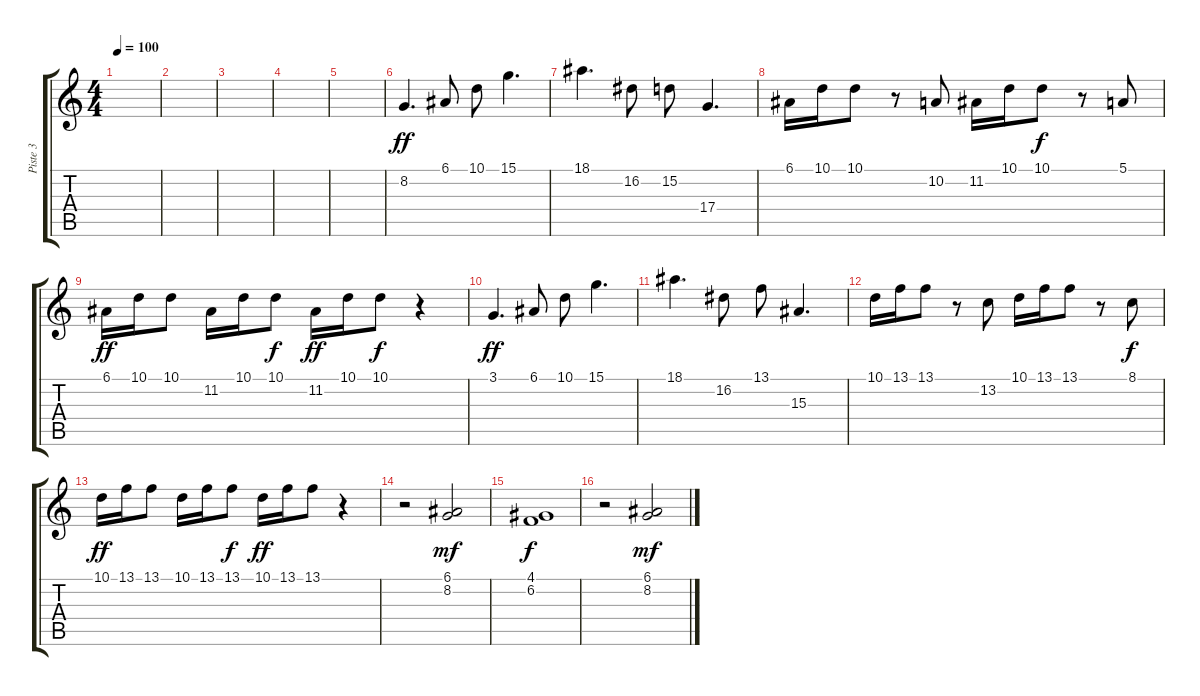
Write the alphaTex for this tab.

\track ("Piste 3" "Piste 3") {instrument stringensemble2}
\staff {score tabs}
\tuning (E4 B3 G3 D3 A2 E2) {hide}
\ts (4 4)
\tempo 100
\clef g2
\ks c
|
|
|
|
|
8.2.4{d dy ff} 6.1.8 10.1.8 15.1.4{d} |
18.1.4{d} 16.2.8 15.2.8 17.4.4{d} |
6.1.16 10.1.16 10.1.8 r.8 10.2.8 11.2.16 10.1.16 10.1.8{dy f} r.8 5.1.8 |
6.1.16{dy ff} 10.1.16 10.1.8 11.2.16 10.1.16 10.1.8{dy f} 11.2.16{dy ff} 10.1.16 10.1.8{dy f} r.4 |
3.1.4{d dy ff} 6.1.8 10.1.8 15.1.4{d} |
18.1.4{d} 16.2.8 13.1.8 15.3.4{d} |
10.1.16 13.1.16 13.1.8 r.8 13.2.8 10.1.16 13.1.16 13.1.8 r.8 8.1.8{dy f} |
10.1.16{dy ff} 13.1.16 13.1.8 10.1.16 13.1.16 13.1.8{dy f} 10.1.16{dy ff} 13.1.16 13.1.8 r.4 |
r.2 (6.1 8.2).2{dy mf} |
(4.1 6.2).1{dy f} |
r.2 (6.1 8.2).2{dy mf}
